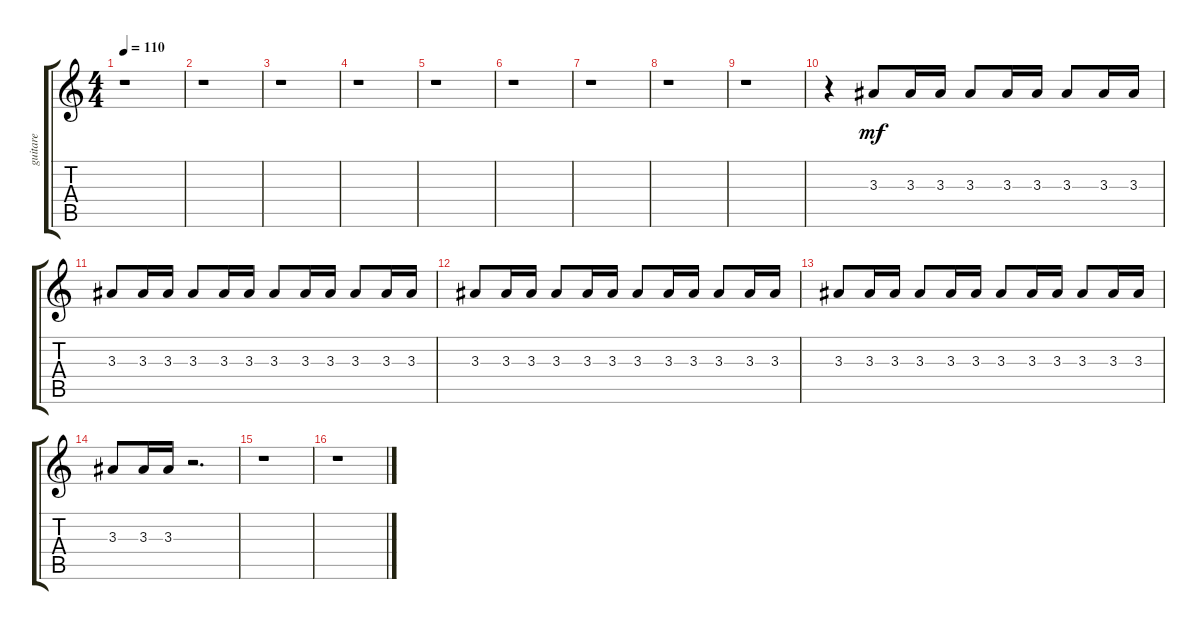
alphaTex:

\track ("guitare" "guitare") {instrument electricguitarjazz}
\staff {score tabs}
\tuning (E4 B3 G3 D3 A2 E2) {hide}
\ts (4 4)
\tempo 110
\clef g2
\ks c
r.1{dy mf} |
r.1 |
r.1 |
r.1 |
r.1 |
r.1 |
r.1 |
r.1 |
r.1 |
r.4 3.3.8 3.3.16 3.3.16 3.3.8 3.3.16 3.3.16 3.3.8 3.3.16 3.3.16 |
3.3.8 3.3.16 3.3.16 3.3.8 3.3.16 3.3.16 3.3.8 3.3.16 3.3.16 3.3.8 3.3.16 3.3.16 |
3.3.8 3.3.16 3.3.16 3.3.8 3.3.16 3.3.16 3.3.8 3.3.16 3.3.16 3.3.8 3.3.16 3.3.16 |
3.3.8 3.3.16 3.3.16 3.3.8 3.3.16 3.3.16 3.3.8 3.3.16 3.3.16 3.3.8 3.3.16 3.3.16 |
3.3.8 3.3.16 3.3.16 r.2{d} |
r.1 |
r.1
